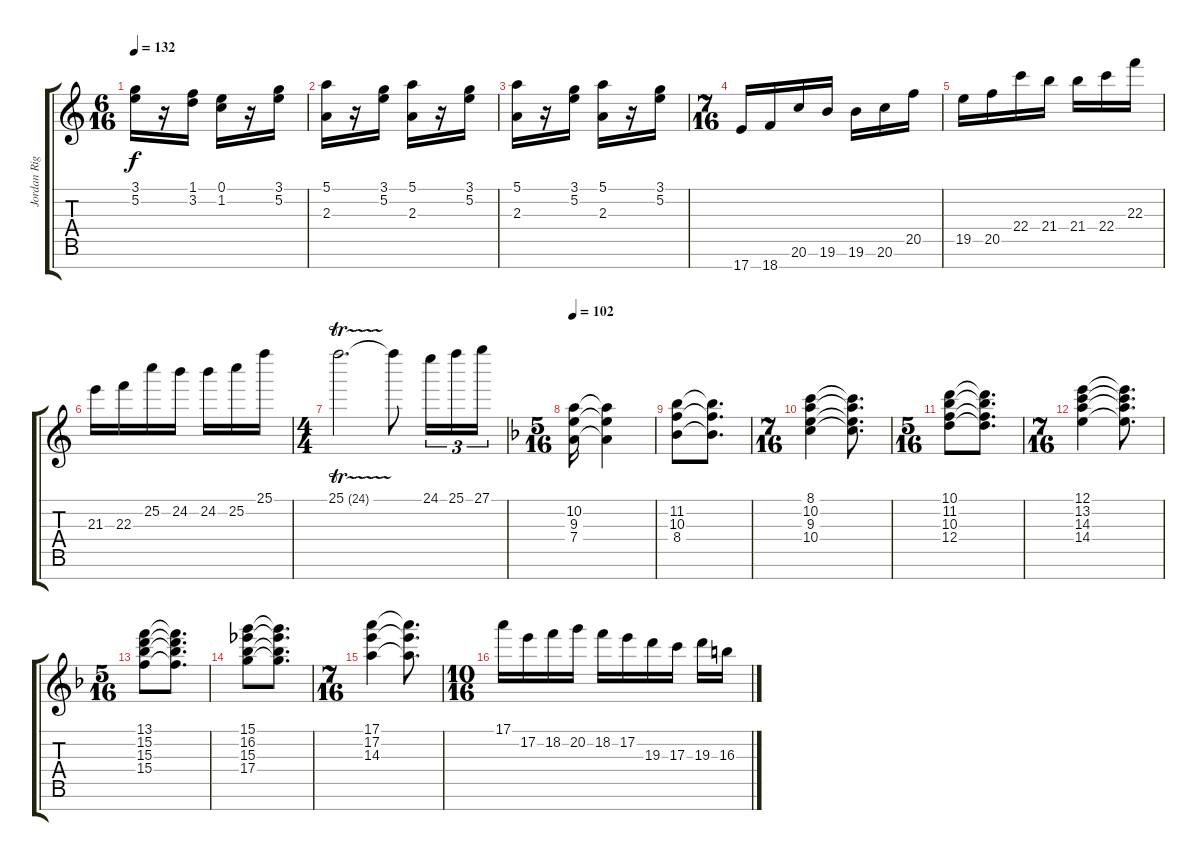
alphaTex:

\track ("Jordan Right Hand" "Jordan Rig") {instrument fx1rain}
\staff {score tabs}
\tuning (E5 B4 G4 D4 A3 E3 B2) {hide}
\ts (6 16)
\tempo 132
\clef g2
\ks c
(3.1 5.2).16{dy f} r.16 (1.1 3.2).16 (0.1 1.2).16 r.16 (3.1 5.2).16 |
(5.1 2.3).16 r.16 (3.1 5.2).16 (5.1 2.3).16 r.16 (3.1 5.2).16 |
(5.1 2.3).16 r.16 (3.1 5.2).16 (5.1 2.3).16 r.16 (3.1 5.2).16 |
\ts (7 16)
17.7.16{volume 11 instrument percussiveorgan} 18.7.16 20.6.16 19.6.16 19.6.16 20.6.16 20.5.16 |
19.5.16 20.5.16 22.4.16 21.4.16 21.4.16 22.4.16 22.3.16 |
21.3.16 22.3.16 25.2.16 24.2.16 24.2.16 25.2.16 25.1.16 |
\ts (4 4)
25.1{tr (24 32)}.2{d volume 15 instrument percussiveorgan} 25.1{t}.8 24.1.16{tu (3 2)} 25.1.16{tu (3 2)} 27.1.16{tu (3 2)} |
\ts (5 16)
\tempo 102
\ks f
(10.2 9.3 7.4).16{volume 13 instrument fx1rain} (10.2{t} 9.3{t} 7.4{t}).4 |
(11.2 10.3 8.4).8 (11.2{t} 10.3{t} 8.4{t}).8{d} |
\ts (7 16)
(8.1 10.2 9.3 10.4).4 (8.1{t} 10.2{t} 9.3{t} 10.4{t}).8{d} |
\ts (5 16)
(10.1 11.2 10.3 12.4).8 (10.1{t} 11.2{t} 10.3{t} 12.4{t}).8{d} |
\ts (7 16)
(12.1 13.2 14.3 14.4).4 (12.1{t} 13.2{t} 14.3{t} 14.4{t}).8{d} |
\ts (5 16)
(13.1 15.2 15.3 15.4).8 (13.1{t} 15.2{t} 15.3{t} 15.4{t}).8{d} |
(15.1 16.2 15.3 17.4).8 (15.1{t} 16.2{t} 15.3{t} 17.4{t}).8{d} |
\ts (7 16)
(17.1 17.2 14.3).4 (17.1{t} 17.2{t} 14.3{t}).8{d} |
\ts (10 16)
17.1.16{volume 13 instrument fx1rain} 17.2.16 18.2.16 20.2.16 18.2.16 17.2.16 19.3.16 17.3.16 19.3.16 16.3.16
